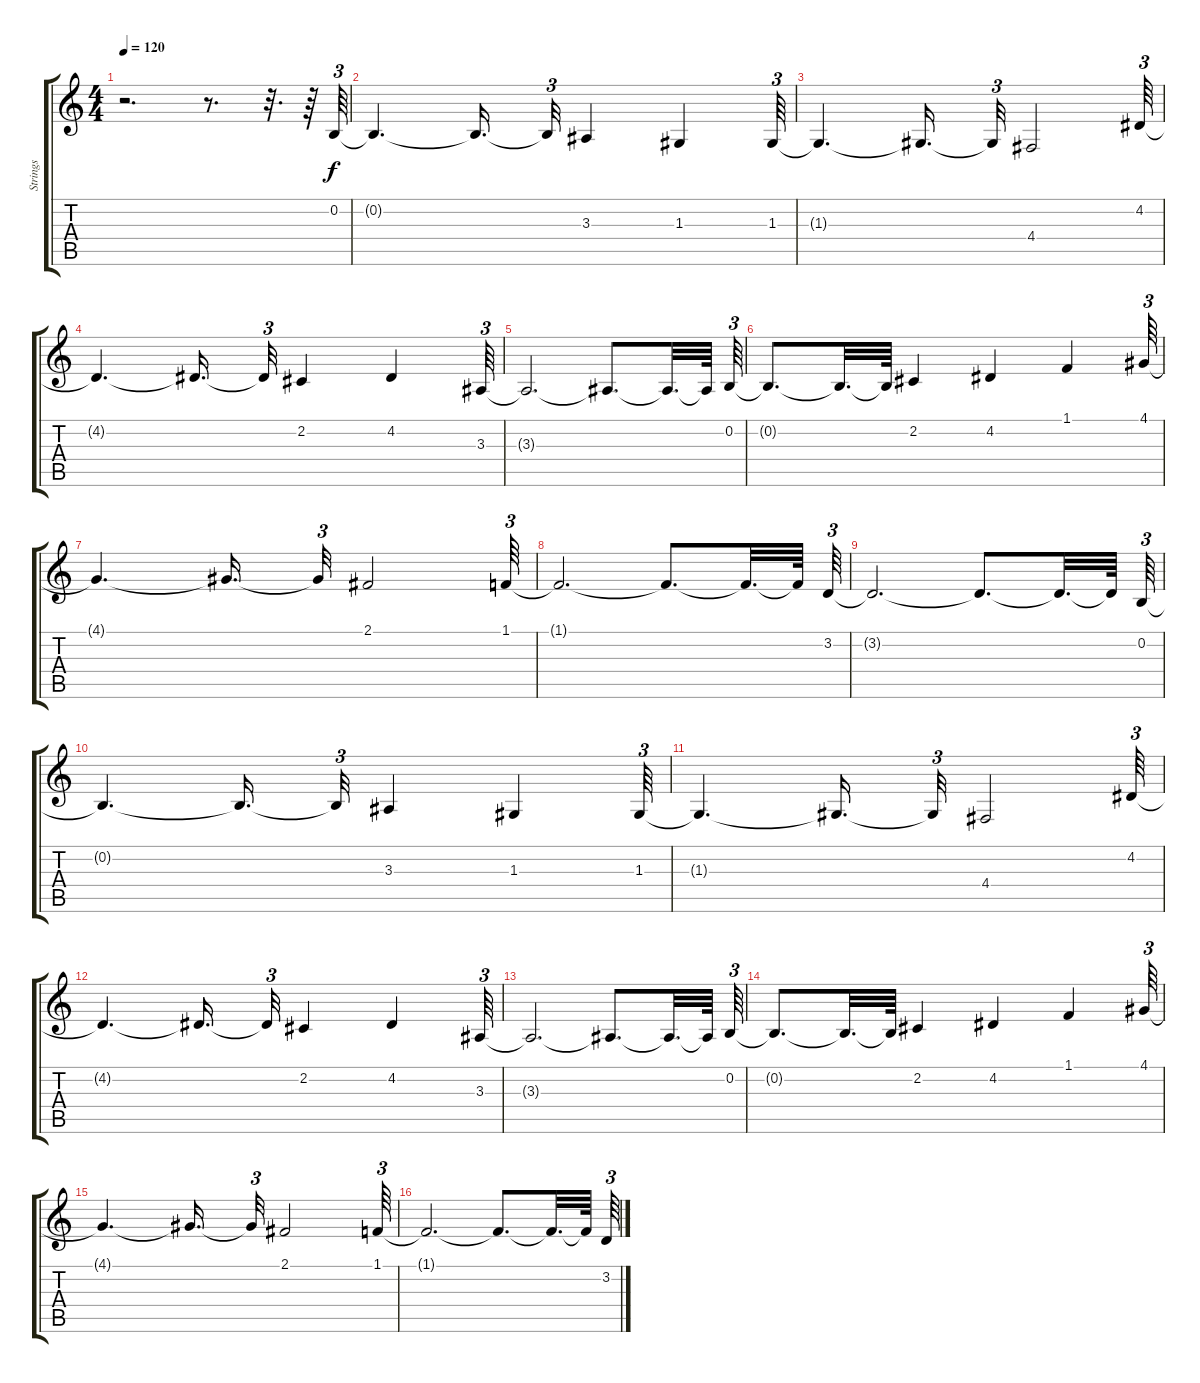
\track ("Strings" "Strings") {instrument stringensemble1}
\staff {score tabs}
\tuning (E4 B3 G3 D3 A2 E2) {hide}
\ts (4 4)
\tempo 120
\clef g2
\ks c
r.2{d dy f} r.8{d} r.32{d} r.64 0.2.64{tu (3 2) volume 10} |
0.2{t}.4{d} 0.2{t}.16{d} 0.2{t}.32{tu (3 2)} 3.3.4 1.3.4 1.3.64{tu (3 2)} |
1.3{t}.4{d} 1.3{t}.16{d} 1.3{t}.32{tu (3 2)} 4.4.2 4.2.64{tu (3 2)} |
4.2{t}.4{d} 4.2{t}.16{d} 4.2{t}.32{tu (3 2)} 2.2.4 4.2.4 3.3.64{tu (3 2)} |
3.3{t}.2{d} 3.3{t}.8{d} 3.3{t}.32{d} 3.3{t}.64 0.2.64{tu (3 2)} |
0.2{t}.8{d} 0.2{t}.32{d} 0.2{t}.64 2.2.4 4.2.4 1.1.4 4.1.64{tu (3 2)} |
4.1{t}.4{d} 4.1{t}.16{d} 4.1{t}.32{tu (3 2)} 2.1.2 1.1.64{tu (3 2)} |
1.1{t}.2{d} 1.1{t}.8{d} 1.1{t}.32{d} 1.1{t}.64 3.2.64{tu (3 2)} |
3.2{t}.2{d} 3.2{t}.8{d} 3.2{t}.32{d} 3.2{t}.64 0.2.64{tu (3 2)} |
0.2{t}.4{d} 0.2{t}.16{d} 0.2{t}.32{tu (3 2)} 3.3.4 1.3.4 1.3.64{tu (3 2)} |
1.3{t}.4{d} 1.3{t}.16{d} 1.3{t}.32{tu (3 2)} 4.4.2 4.2.64{tu (3 2)} |
4.2{t}.4{d} 4.2{t}.16{d} 4.2{t}.32{tu (3 2)} 2.2.4 4.2.4 3.3.64{tu (3 2)} |
3.3{t}.2{d} 3.3{t}.8{d} 3.3{t}.32{d} 3.3{t}.64 0.2.64{tu (3 2)} |
0.2{t}.8{d} 0.2{t}.32{d} 0.2{t}.64 2.2.4 4.2.4 1.1.4 4.1.64{tu (3 2)} |
4.1{t}.4{d} 4.1{t}.16{d} 4.1{t}.32{tu (3 2)} 2.1.2 1.1.64{tu (3 2)} |
1.1{t}.2{d} 1.1{t}.8{d} 1.1{t}.32{d} 1.1{t}.64 3.2.64{tu (3 2)}
